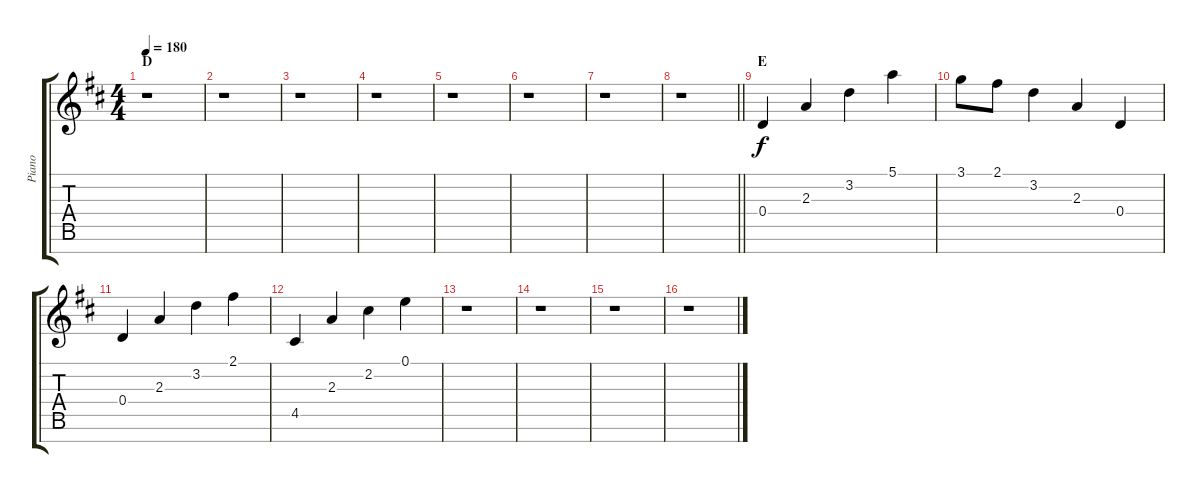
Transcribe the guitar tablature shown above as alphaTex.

\track ("Piano" "Piano") {instrument acousticgrandpiano}
\staff {score tabs}
\tuning (E5 B4 G4 D4 A3 E3 B2) {hide}
\ts (4 4)
\section ("" "D")
\tempo 180
\clef g2
\ks d
r.1{dy f} |
r.1 |
r.1 |
r.1 |
r.1 |
r.1 |
r.1 |
\barLineRight lightlight
r.1 |
\section ("" "E")
0.4.4 2.3.4 3.2.4 5.1.4 |
3.1.8 2.1.8 3.2.4 2.3.4 0.4.4 |
0.4.4 2.3.4 3.2.4 2.1.4 |
4.5.4 2.3.4 2.2.4 0.1.4 |
r.1 |
r.1 |
r.1 |
r.1
